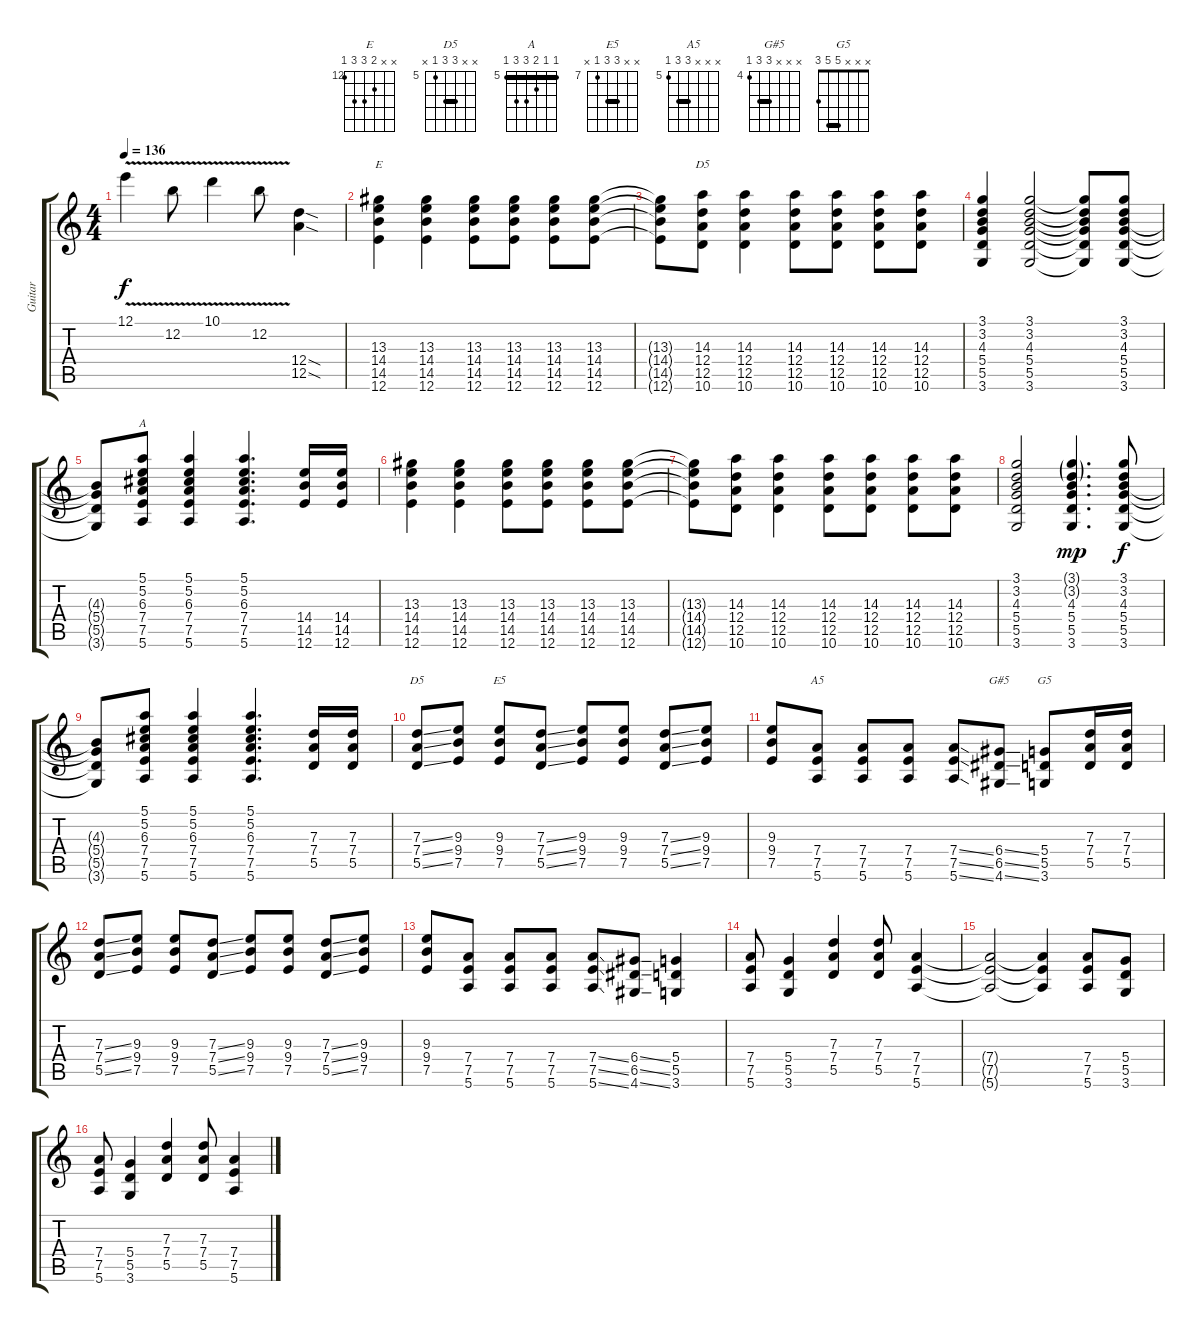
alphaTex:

\track ("Guitar" "Guitar") {instrument distortionguitar}
\staff {score tabs}
\tuning (E4 B3 G3 D3 A2 E2) {hide}
\chord ("E" x x 13 14 14 12) {firstfret 12}
\chord ("D5" x x 14 12 12 10) {firstfret 10 barre 12}
\chord ("A" 5 5 6 7 7 5) {firstfret 5 barre 5}
\chord ("D5" x x 7 7 5 x) {firstfret 5 barre 7}
\chord ("E5" x x 9 9 7 x) {firstfret 7 barre 9}
\chord ("A5" x x x 7 7 5) {firstfret 5 barre 7}
\chord ("G#5" x x x 6 6 4) {firstfret 4 barre 6}
\chord ("G5" x x x 5 5 3) {barre 5}
\ts (4 4)
\tempo 136
\clef g2
\ks c
12.1{v}.4{dy f} 12.2{v}.8 10.1{v}.4 12.2{v}.8 (12.4{sod} 12.5{sod}).4 |
(13.3 14.4 14.5 12.6).4{ch "E"} (13.3 14.4 14.5 12.6).4 (13.3 14.4 14.5 12.6).8 (13.3 14.4 14.5 12.6).8 (13.3 14.4 14.5 12.6).8 (13.3 14.4 14.5 12.6).8 |
(13.3{t} 14.4{t} 14.5{t} 12.6{t}).8 (14.3 12.4 12.5 10.6).8{ch "D5"} (14.3 12.4 12.5 10.6).4 (14.3 12.4 12.5 10.6).8 (14.3 12.4 12.5 10.6).8 (14.3 12.4 12.5 10.6).8 (14.3 12.4 12.5 10.6).8 |
(3.1 3.2 4.3 5.4 5.5 3.6).4 (3.1 3.2 4.3 5.4 5.5 3.6).2 (3.1{t} 3.2{t} 4.3{t} 5.4{t} 5.5{t} 3.6{t}).8 (3.1 3.2 4.3 5.4 5.5 3.6).8 |
(4.3{t} 5.4{t} 5.5{t} 3.6{t}).8 (5.1 5.2 6.3 7.4 7.5 5.6).8{ch "A"} (5.1 5.2 6.3 7.4 7.5 5.6).4 (5.1 5.2 6.3 7.4 7.5 5.6).4{d} (14.4 14.5 12.6).16 (14.4 14.5 12.6).16 |
(13.3 14.4 14.5 12.6).4 (13.3 14.4 14.5 12.6).4 (13.3 14.4 14.5 12.6).8 (13.3 14.4 14.5 12.6).8 (13.3 14.4 14.5 12.6).8 (13.3 14.4 14.5 12.6).8 |
(13.3{t} 14.4{t} 14.5{t} 12.6{t}).8 (14.3 12.4 12.5 10.6).8 (14.3 12.4 12.5 10.6).4 (14.3 12.4 12.5 10.6).8 (14.3 12.4 12.5 10.6).8 (14.3 12.4 12.5 10.6).8 (14.3 12.4 12.5 10.6).8 |
(3.1 3.2 4.3 5.4 5.5 3.6).2 (3.1{g} 3.2{g} 4.3 5.4 5.5 3.6).4{d dy mp} (3.1 3.2 4.3 5.4 5.5 3.6).8{dy f} |
(4.3{t} 5.4{t} 5.5{t} 3.6{t}).8 (5.1 5.2 6.3 7.4 7.5 5.6).8 (5.1 5.2 6.3 7.4 7.5 5.6).4 (5.1 5.2 6.3 7.4 7.5 5.6).4{d} (7.3 7.4 5.5).16 (7.3 7.4 5.5).16 |
(7.3{ss} 7.4{ss} 5.5{ss}).8{ch "D5"} (9.3 9.4 7.5).8 (9.3 9.4 7.5).8{ch "E5"} (7.3{ss} 7.4{ss} 5.5{ss}).8 (9.3 9.4 7.5).8 (9.3 9.4 7.5).8 (7.3{ss} 7.4{ss} 5.5{ss}).8 (9.3 9.4 7.5).8 |
(9.3 9.4 7.5).8 (7.4 7.5 5.6).8{ch "A5"} (7.4 7.5 5.6).8 (7.4 7.5 5.6).8 (7.4{ss} 7.5{ss} 5.6{ss}).8 (6.4{ss} 6.5{ss} 4.6{ss}).8{ch "G#5"} (5.4 5.5 3.6).8{ch "G5"} (7.3 7.4 5.5).16 (7.3 7.4 5.5).16 |
(7.3{ss} 7.4{ss} 5.5{ss}).8 (9.3 9.4 7.5).8 (9.3 9.4 7.5).8 (7.3{ss} 7.4{ss} 5.5{ss}).8 (9.3 9.4 7.5).8 (9.3 9.4 7.5).8 (7.3{ss} 7.4{ss} 5.5{ss}).8 (9.3 9.4 7.5).8 |
(9.3 9.4 7.5).8 (7.4 7.5 5.6).8 (7.4 7.5 5.6).8 (7.4 7.5 5.6).8 (7.4{ss} 7.5{ss} 5.6{ss}).8 (6.4{ss} 6.5{ss} 4.6{ss}).8 (5.4 5.5 3.6).4 |
(7.4 7.5 5.6).8 (5.4 5.5 3.6).4 (7.3 7.4 5.5).4 (7.3 7.4 5.5).8 (7.4 7.5 5.6).4 |
(7.4{t} 7.5{t} 5.6{t}).2 (7.4{t} 7.5{t} 5.6{t}).4 (7.4 7.5 5.6).8 (5.4 5.5 3.6).8 |
(7.4 7.5 5.6).8 (5.4 5.5 3.6).4 (7.3 7.4 5.5).4 (7.3 7.4 5.5).8 (7.4 7.5 5.6).4
